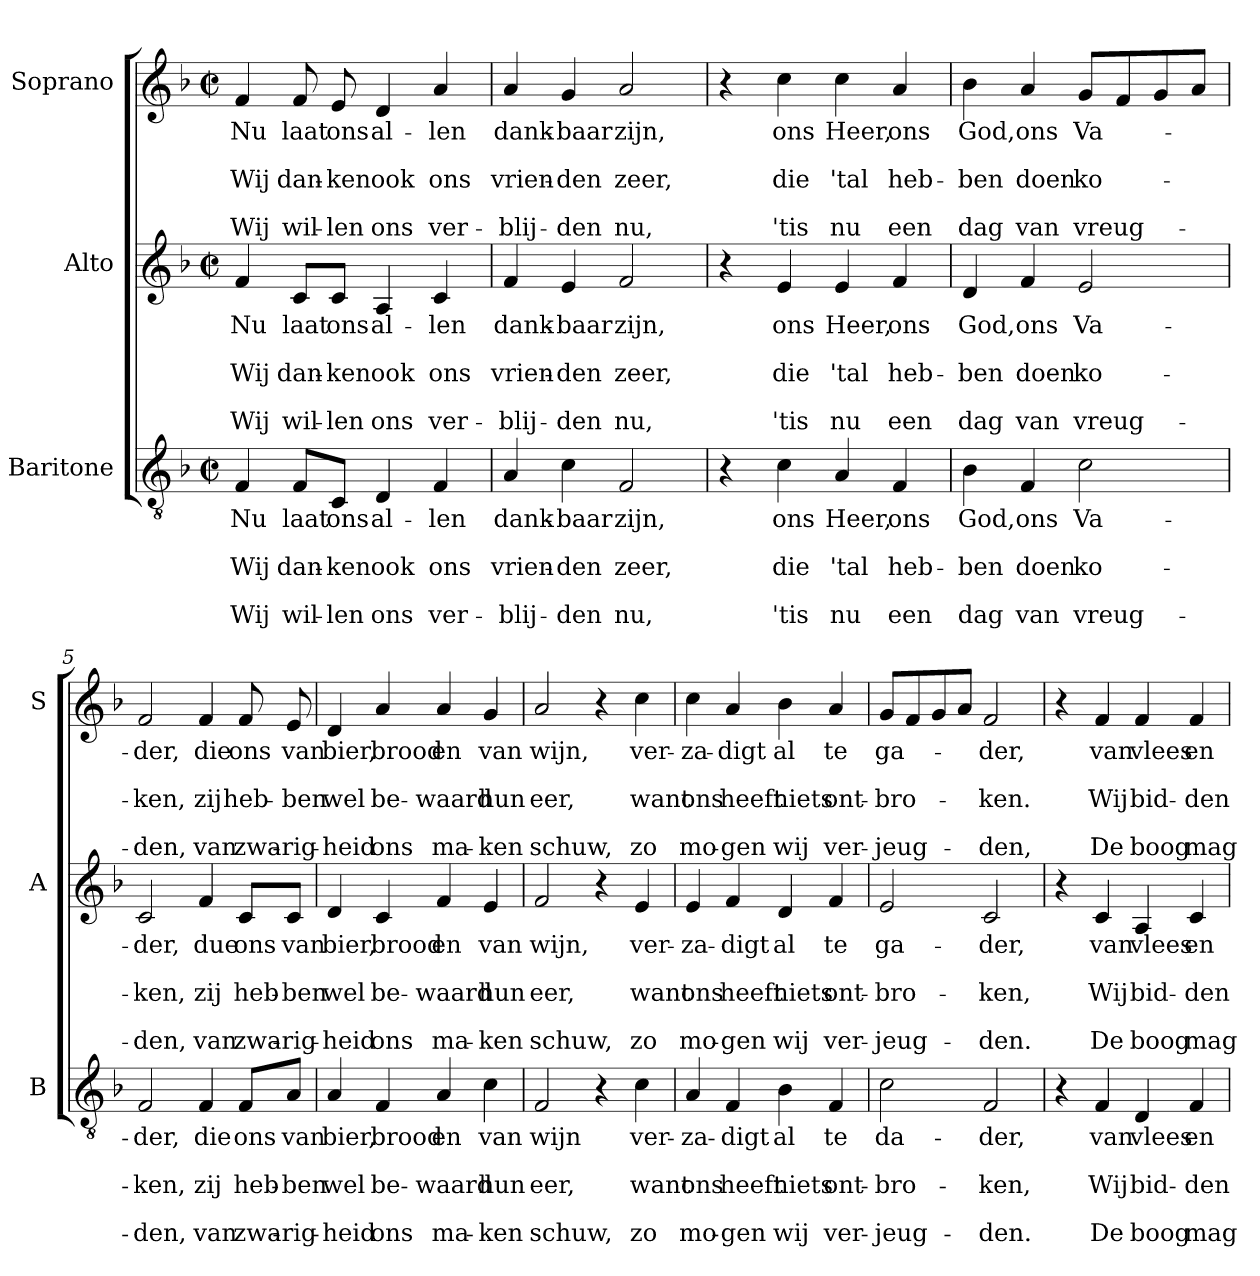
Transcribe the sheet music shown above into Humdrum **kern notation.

**kern	**text	**text	**text	**text	**text	**kern	**text	**text	**text	**text	**text	**kern	**text	**text	**text	**text	**text
*part3	*part3	*part3	*part3	*part3	*part3	*part2	*part2	*part2	*part2	*part2	*part2	*part1	*part1	*part1	*part1	*part1	*part1
*staff3	*staff3	*staff3	*staff3	*staff3	*staff3	*staff2	*staff2	*staff2	*staff2	*staff2	*staff2	*staff1	*staff1	*staff1	*staff1	*staff1	*staff1
*I"Baritone	*	*	*	*	*	*I"Alto	*	*	*	*	*	*I"Soprano	*	*	*	*	*
*I'B	*	*	*	*	*	*I'A	*	*	*	*	*	*I'S	*	*	*	*	*
*clefGv2	*	*	*	*	*	*clefG2	*	*	*	*	*	*clefG2	*	*	*	*	*
*k[b-]	*	*	*	*	*	*k[b-]	*	*	*	*	*	*k[b-]	*	*	*	*	*
*F:	*	*	*	*	*	*F:	*	*	*	*	*	*F:	*	*	*	*	*
*M2/2	*	*	*	*	*	*M2/2	*	*	*	*	*	*M2/2	*	*	*	*	*
*met(c|)	*	*	*	*	*	*met(c|)	*	*	*	*	*	*met(c|)	*	*	*	*	*
=1	=1	=1	=1	=1	=1	=1	=1	=1	=1	=1	=1	=1	=1	=1	=1	=1	=1
!	!LO:LY:b	!	!LO:LY:b	!	!LO:LY:b	!	!LO:LY:b	!	!LO:LY:b	!	!LO:LY:b	!	!LO:LY:b	!	!LO:LY:b	!	!LO:LY:b
4F/	Nu	.	Wij	.	Wij	4f/	Nu	.	Wij	.	Wij	4f/	Nu	.	Wij	.	Wij
!	!LO:LY:b	!	!LO:LY:b	!	!LO:LY:b	!	!LO:LY:b	!	!LO:LY:b	!	!LO:LY:b	!	!LO:LY:b	!	!LO:LY:b	!	!LO:LY:b
8F/L	laat	.	dan-	.	wil-	8c/L	laat	.	dan-	.	wil-	8f/	laat	.	dan-	.	wil-
!	!LO:LY:b	!	!LO:LY:b	!	!LO:LY:b	!	!LO:LY:b	!	!LO:LY:b	!	!LO:LY:b	!	!LO:LY:b	!	!LO:LY:b	!	!LO:LY:b
8C/J	ons	.	-ken	.	-len	8c/J	ons	.	-ken	.	-len	8e/	ons	.	-ken	.	-len
!	!LO:LY:b	!	!LO:LY:b	!	!LO:LY:b	!	!LO:LY:b	!	!LO:LY:b	!	!LO:LY:b	!	!LO:LY:b	!	!LO:LY:b	!	!LO:LY:b
4D/	al-	.	ook	.	ons	4A/	al-	.	ook	.	ons	4d/	al-	.	ook	.	ons
!	!LO:LY:b	!	!LO:LY:b	!	!LO:LY:b	!	!LO:LY:b	!	!LO:LY:b	!	!LO:LY:b	!	!LO:LY:b	!	!LO:LY:b	!	!LO:LY:b
4F/	-len	.	ons	.	ver-	4c/	-len	.	ons	.	ver-	4a/	-len	.	ons	.	ver-
=2	=2	=2	=2	=2	=2	=2	=2	=2	=2	=2	=2	=2	=2	=2	=2	=2	=2
!	!LO:LY:b	!	!LO:LY:b	!	!LO:LY:b	!	!LO:LY:b	!	!LO:LY:b	!	!LO:LY:b	!	!LO:LY:b	!	!LO:LY:b	!	!LO:LY:b
4A/	dank-	.	vrien-	.	-blij-	4f/	dank-	.	vrien-	.	-blij-	4a/	dank-	.	vrien-	.	-blij-
!	!LO:LY:b	!	!LO:LY:b	!	!LO:LY:b	!	!LO:LY:b	!	!LO:LY:b	!	!LO:LY:b	!	!LO:LY:b	!	!LO:LY:b	!	!LO:LY:b
4c\	-baar	.	-den	.	-den	4e/	-baar	.	-den	.	-den	4g/	-baar	.	-den	.	-den
!	!LO:LY:b	!	!LO:LY:b	!	!LO:LY:b	!	!LO:LY:b	!	!LO:LY:b	!	!LO:LY:b	!	!LO:LY:b	!	!LO:LY:b	!	!LO:LY:b
2F/	zijn,	.	zeer,	.	nu,	2f/	zijn,	.	zeer,	.	nu,	2a/	zijn,	.	zeer,	.	nu,
=3	=3	=3	=3	=3	=3	=3	=3	=3	=3	=3	=3	=3	=3	=3	=3	=3	=3
4r	.	.	.	.	.	4r	.	.	.	.	.	4r	.	.	.	.	.
!	!LO:LY:b	!	!LO:LY:b	!	!LO:LY:b	!	!LO:LY:b	!	!LO:LY:b	!	!LO:LY:b	!	!LO:LY:b	!	!LO:LY:b	!	!LO:LY:b
4c\	ons	.	die	.	'tis	4e/	ons	.	die	.	'tis	4cc\	ons	.	die	.	'tis
!	!LO:LY:b	!	!LO:LY:b	!	!LO:LY:b	!	!LO:LY:b	!	!LO:LY:b	!	!LO:LY:b	!	!LO:LY:b	!	!LO:LY:b	!	!LO:LY:b
4A/	Heer,	.	'tal	.	nu	4e/	Heer,	.	'tal	.	nu	4cc\	Heer,	.	'tal	.	nu
!	!LO:LY:b	!	!LO:LY:b	!	!LO:LY:b	!	!LO:LY:b	!	!LO:LY:b	!	!LO:LY:b	!	!LO:LY:b	!	!LO:LY:b	!	!LO:LY:b
4F/	ons	.	heb-	.	een	4f/	ons	.	heb-	.	een	4a/	ons	.	heb-	.	een
=4	=4	=4	=4	=4	=4	=4	=4	=4	=4	=4	=4	=4	=4	=4	=4	=4	=4
!	!LO:LY:b	!	!LO:LY:b	!	!LO:LY:b	!	!LO:LY:b	!	!LO:LY:b	!	!LO:LY:b	!	!LO:LY:b	!	!LO:LY:b	!	!LO:LY:b
4B-\	God,	.	-ben	.	dag	4d/	God,	.	-ben	.	dag	4b-\	God,	.	-ben	.	dag
!	!LO:LY:b	!	!LO:LY:b	!	!LO:LY:b	!	!LO:LY:b	!	!LO:LY:b	!	!LO:LY:b	!	!LO:LY:b	!	!LO:LY:b	!	!LO:LY:b
4F/	ons	.	doen	.	van	4f/	ons	.	doen	.	van	4a/	ons	.	doen	.	van
!	!LO:LY:b	!	!LO:LY:b	!	!LO:LY:b	!	!LO:LY:b	!	!LO:LY:b	!	!LO:LY:b	!	!LO:LY:b	!	!LO:LY:b	!	!LO:LY:b
2c\	Va-	.	ko-	.	vreug-	2e/	Va-	.	ko-	.	vreug-	8g/L	Va-	.	ko-	.	vreug-
.	.	.	.	.	.	.	.	.	.	.	.	8f/	.	.	.	.	.
.	.	.	.	.	.	.	.	.	.	.	.	8g/	.	.	.	.	.
.	.	.	.	.	.	.	.	.	.	.	.	8a/J	.	.	.	.	.
!!LO:LB:g=z
=5	=5	=5	=5	=5	=5	=5	=5	=5	=5	=5	=5	=5	=5	=5	=5	=5	=5
!	!LO:LY:b	!	!LO:LY:b	!	!LO:LY:b	!	!LO:LY:b	!	!LO:LY:b	!	!LO:LY:b	!	!LO:LY:b	!	!LO:LY:b	!	!LO:LY:b
2F/	-der,	.	-ken,	.	-den,	2c/	-der,	.	-ken,	.	-den,	2f/	-der,	.	-ken,	.	-den,
!	!LO:LY:b	!	!LO:LY:b	!	!LO:LY:b	!	!LO:LY:b	!	!LO:LY:b	!	!LO:LY:b	!	!LO:LY:b	!	!LO:LY:b	!	!LO:LY:b
4F/	die	.	zij	.	van	4f/	due	.	zij	.	van	4f/	die	.	zij	.	van
!	!LO:LY:b	!	!LO:LY:b	!	!LO:LY:b	!	!LO:LY:b	!	!LO:LY:b	!	!LO:LY:b	!	!LO:LY:b	!	!LO:LY:b	!	!LO:LY:b
8F/L	ons	.	heb-	.	zwa-	8c/L	ons	.	heb-	.	zwa-	8f/	ons	.	heb-	.	zwa-
!	!LO:LY:b	!	!LO:LY:b	!	!LO:LY:b	!	!LO:LY:b	!	!LO:LY:b	!	!LO:LY:b	!	!LO:LY:b	!	!LO:LY:b	!	!LO:LY:b
8A/J	van	.	-ben	.	-rig-	8c/J	van	.	-ben	.	-rig-	8e/	van	.	-ben	.	-rig-
=6	=6	=6	=6	=6	=6	=6	=6	=6	=6	=6	=6	=6	=6	=6	=6	=6	=6
!	!LO:LY:b	!	!LO:LY:b	!	!LO:LY:b	!	!LO:LY:b	!	!LO:LY:b	!	!LO:LY:b	!	!LO:LY:b	!	!LO:LY:b	!	!LO:LY:b
4A/	bier,	.	wel	.	-heid	4d/	bier,	.	wel	.	-heid	4d/	bier,	.	wel	.	-heid
!	!LO:LY:b	!	!LO:LY:b	!	!LO:LY:b	!	!LO:LY:b	!	!LO:LY:b	!	!LO:LY:b	!	!LO:LY:b	!	!LO:LY:b	!	!LO:LY:b
4F/	brood	.	be-	.	ons	4c/	brood	.	be-	.	ons	4a/	brood	.	be-	.	ons
!	!LO:LY:b	!	!LO:LY:b	!	!LO:LY:b	!	!LO:LY:b	!	!LO:LY:b	!	!LO:LY:b	!	!LO:LY:b	!	!LO:LY:b	!	!LO:LY:b
4A/	en	.	-waard	.	ma-	4f/	en	.	-waard	.	ma-	4a/	en	.	-waard	.	ma-
!	!LO:LY:b	!	!LO:LY:b	!	!LO:LY:b	!	!LO:LY:b	!	!LO:LY:b	!	!LO:LY:b	!	!LO:LY:b	!	!LO:LY:b	!	!LO:LY:b
4c\	van	.	hun	.	-ken	4e/	van	.	hun	.	-ken	4g/	van	.	hun	.	-ken
=7	=7	=7	=7	=7	=7	=7	=7	=7	=7	=7	=7	=7	=7	=7	=7	=7	=7
!	!LO:LY:b	!	!LO:LY:b	!	!LO:LY:b	!	!LO:LY:b	!	!LO:LY:b	!	!LO:LY:b	!	!LO:LY:b	!	!LO:LY:b	!	!LO:LY:b
2F/	wijn	.	eer,	.	schuw,	2f/	wijn,	.	eer,	.	schuw,	2a/	wijn,	.	eer,	.	schuw,
4r	.	.	.	.	.	4r	.	.	.	.	.	4r	.	.	.	.	.
!	!LO:LY:b	!	!LO:LY:b	!	!LO:LY:b	!	!LO:LY:b	!	!LO:LY:b	!	!LO:LY:b	!	!LO:LY:b	!	!LO:LY:b	!	!LO:LY:b
4c\	ver-	.	want	.	zo	4e/	ver-	.	want	.	zo	4cc\	ver-	.	want	.	zo
=8	=8	=8	=8	=8	=8	=8	=8	=8	=8	=8	=8	=8	=8	=8	=8	=8	=8
!	!LO:LY:b	!	!LO:LY:b	!	!LO:LY:b	!	!LO:LY:b	!	!LO:LY:b	!	!LO:LY:b	!	!LO:LY:b	!	!LO:LY:b	!	!LO:LY:b
4A/	-za-	.	ons	.	mo-	4e/	-za-	.	ons	.	mo-	4cc\	-za-	.	ons	.	mo-
!	!LO:LY:b	!	!LO:LY:b	!	!LO:LY:b	!	!LO:LY:b	!	!LO:LY:b	!	!LO:LY:b	!	!LO:LY:b	!	!LO:LY:b	!	!LO:LY:b
4F/	-digt	.	heeft	.	-gen	4f/	-digt	.	heeft	.	-gen	4a/	-digt	.	heeft	.	-gen
!	!LO:LY:b	!	!LO:LY:b	!	!LO:LY:b	!	!LO:LY:b	!	!LO:LY:b	!	!LO:LY:b	!	!LO:LY:b	!	!LO:LY:b	!	!LO:LY:b
4B-\	al	.	niets	.	wij	4d/	al	.	niets	.	wij	4b-\	al	.	niets	.	wij
!	!LO:LY:b	!	!LO:LY:b	!	!LO:LY:b	!	!LO:LY:b	!	!LO:LY:b	!	!LO:LY:b	!	!LO:LY:b	!	!LO:LY:b	!	!LO:LY:b
4F/	te	.	ont-	.	ver-	4f/	te	.	ont-	.	ver-	4a/	te	.	ont-	.	ver-
=9	=9	=9	=9	=9	=9	=9	=9	=9	=9	=9	=9	=9	=9	=9	=9	=9	=9
!	!LO:LY:b	!	!LO:LY:b	!	!LO:LY:b	!	!LO:LY:b	!	!LO:LY:b	!	!LO:LY:b	!	!LO:LY:b	!	!LO:LY:b	!	!LO:LY:b
2c\	da-	.	-bro-	.	-jeug-	2e/	ga-	.	-bro-	.	-jeug-	8g/L	ga-	.	-bro-	.	-jeug-
.	.	.	.	.	.	.	.	.	.	.	.	8f/	.	.	.	.	.
.	.	.	.	.	.	.	.	.	.	.	.	8g/	.	.	.	.	.
.	.	.	.	.	.	.	.	.	.	.	.	8a/J	.	.	.	.	.
!	!LO:LY:b	!	!LO:LY:b	!	!LO:LY:b	!	!LO:LY:b	!	!LO:LY:b	!	!LO:LY:b	!	!LO:LY:b	!	!LO:LY:b	!	!LO:LY:b
2F/	-der,	.	-ken,	.	-den.	2c/	-der,	.	-ken,	.	-den.	2f/	-der,	.	-ken.	.	-den,
!!LO:PB:g=z
=10	=10	=10	=10	=10	=10	=10	=10	=10	=10	=10	=10	=10	=10	=10	=10	=10	=10
4r	.	.	.	.	.	4r	.	.	.	.	.	4r	.	.	.	.	.
!	!LO:LY:b	!	!LO:LY:b	!	!LO:LY:b	!	!LO:LY:b	!	!LO:LY:b	!	!LO:LY:b	!	!LO:LY:b	!	!LO:LY:b	!	!LO:LY:b
4F/	van	.	Wij	.	De	4c/	van	.	Wij	.	De	4f/	van	.	Wij	.	De
!	!LO:LY:b	!	!LO:LY:b	!	!LO:LY:b	!	!LO:LY:b	!	!LO:LY:b	!	!LO:LY:b	!	!LO:LY:b	!	!LO:LY:b	!	!LO:LY:b
4D/	vlees	.	bid-	.	boog	4A/	vlees	.	bid-	.	boog	4f/	vlees	.	bid-	.	boog
!	!LO:LY:b	!	!LO:LY:b	!	!LO:LY:b	!	!LO:LY:b	!	!LO:LY:b	!	!LO:LY:b	!	!LO:LY:b	!	!LO:LY:b	!	!LO:LY:b
4F/	en	.	-den	.	mag	4c/	en	.	-den	.	mag	4f/	en	.	-den	.	mag
=	=	=	=	=	=	=	=	=	=	=	=	=	=	=	=	=	=
*-	*-	*-	*-	*-	*-	*-	*-	*-	*-	*-	*-	*-	*-	*-	*-	*-	*-
